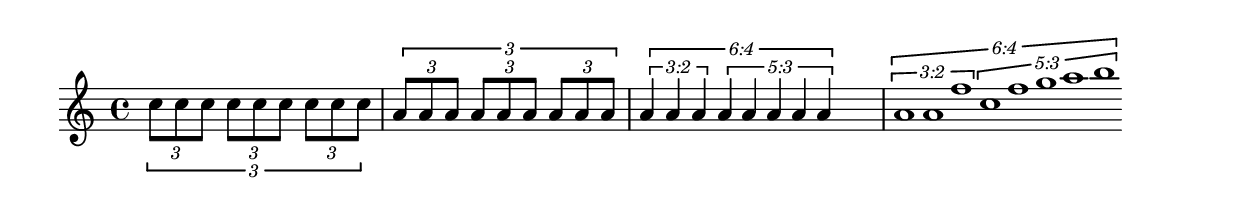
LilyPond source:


\version "2.17.11"

\header {
    texidoc=" Tuplets may be nested."
}

\paper {
  ragged-right = ##t  
  indent = 0.0
}

\relative c'' {
  \tuplet 3/4 {
    \tuplet 3/2 { c8[ c c] }
    \tuplet 3/2 { c8[ c c] }
    \tuplet 3/2 { c8[ c c] }
  }

  \tuplet 3/4 {
    \tuplet 3/2 { a8[ a a] }
    \tuplet 3/2 { a8[ a a] }
    \tuplet 3/2 { a8[ a a] }
  }

  \override TupletNumber.text = #tuplet-number::calc-fraction-text
  \tuplet 6/4 {
    \tuplet 3/2 {
      a4 a a
    }
    \tuplet 5/3 {
      a4 a a a a
    }
  }

  s1*1/6
  
  \stemUp
  \tuplet 6/4 {
    \tuplet 3/2 {
      a1*1/6 a f'
    }
    \tuplet 5/3 {
      c f g a b 
    }
  }
  
}

